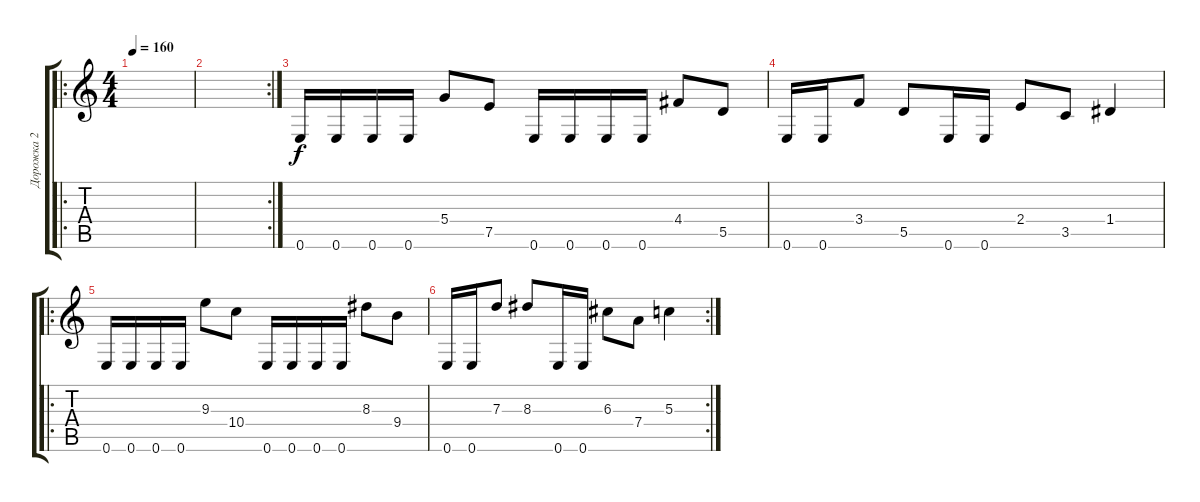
\track ("Дорожка 2" "Дорожка 2") {instrument distortionguitar}
\staff {score tabs}
\tuning (E4 B3 G3 D3 A2 E2) {hide}
\ro
\ts (4 4)
\tempo 160
\clef g2
\ks c
|
\rc 2
|
0.6.16 0.6.16 0.6.16 0.6.16 5.4.8 7.5.8 0.6.16 0.6.16 0.6.16 0.6.16 4.4.8 5.5.8 |
0.6.16 0.6.16 3.4.8 5.5.8 0.6.16 0.6.16 2.4.8 3.5.8 1.4.4 |
\ro
0.6.16 0.6.16 0.6.16 0.6.16 9.3.8 10.4.8 0.6.16 0.6.16 0.6.16 0.6.16 8.3.8 9.4.8 |
\rc 2
0.6.16 0.6.16 7.3.8 8.3.8 0.6.16 0.6.16 6.3.8 7.4.8 5.3.4
